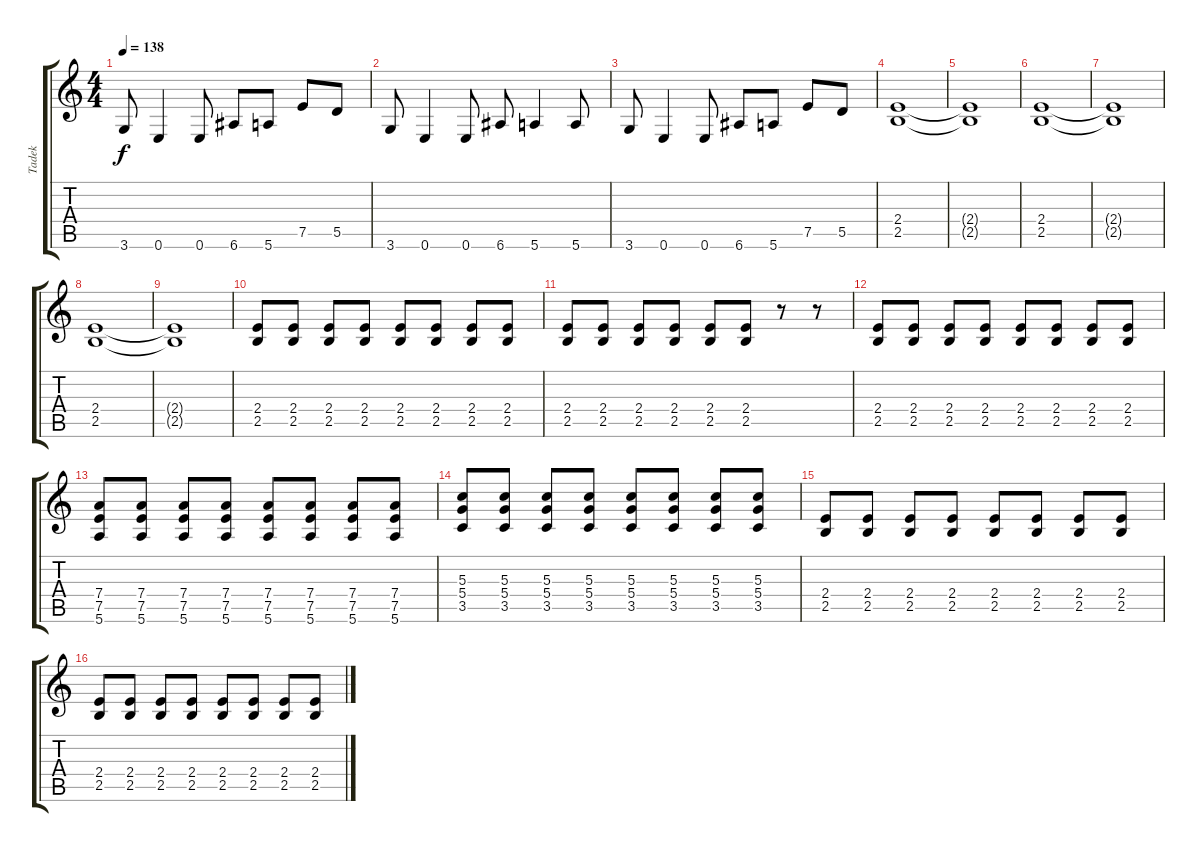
\track ("Tadek" "Tadek") {instrument overdrivenguitar}
\staff {score tabs}
\tuning (E4 B3 G3 D3 A2 E2) {hide}
\ts (4 4)
\tempo 138
\clef g2
\ks c
3.6.8{dy f} 0.6.4 0.6.8 6.6.8 5.6.8 7.5.8 5.5.8 |
3.6.8 0.6.4 0.6.8 6.6.8 5.6.4 5.6.8 |
3.6.8 0.6.4 0.6.8 6.6.8 5.6.8 7.5.8 5.5.8 |
(2.4 2.5).1 |
(2.4{t} 2.5{t}).1 |
(2.4 2.5).1 |
(2.4{t} 2.5{t}).1 |
(2.4 2.5).1 |
(2.4{t} 2.5{t}).1 |
(2.4 2.5).8 (2.4 2.5).8 (2.4 2.5).8 (2.4 2.5).8 (2.4 2.5).8 (2.4 2.5).8 (2.4 2.5).8 (2.4 2.5).8 |
(2.4 2.5).8 (2.4 2.5).8 (2.4 2.5).8 (2.4 2.5).8 (2.4 2.5).8 (2.4 2.5).8 r.8 r.8 |
(2.4 2.5).8 (2.4 2.5).8 (2.4 2.5).8 (2.4 2.5).8 (2.4 2.5).8 (2.4 2.5).8 (2.4 2.5).8 (2.4 2.5).8 |
(7.4 7.5 5.6).8 (7.4 7.5 5.6).8 (7.4 7.5 5.6).8 (7.4 7.5 5.6).8 (7.4 7.5 5.6).8 (7.4 7.5 5.6).8 (7.4 7.5 5.6).8 (7.4 7.5 5.6).8 |
(5.3 5.4 3.5).8 (5.3 5.4 3.5).8 (5.3 5.4 3.5).8 (5.3 5.4 3.5).8 (5.3 5.4 3.5).8 (5.3 5.4 3.5).8 (5.3 5.4 3.5).8 (5.3 5.4 3.5).8 |
(2.4 2.5).8 (2.4 2.5).8 (2.4 2.5).8 (2.4 2.5).8 (2.4 2.5).8 (2.4 2.5).8 (2.4 2.5).8 (2.4 2.5).8 |
(2.4 2.5).8 (2.4 2.5).8 (2.4 2.5).8 (2.4 2.5).8 (2.4 2.5).8 (2.4 2.5).8 (2.4 2.5).8 (2.4 2.5).8
